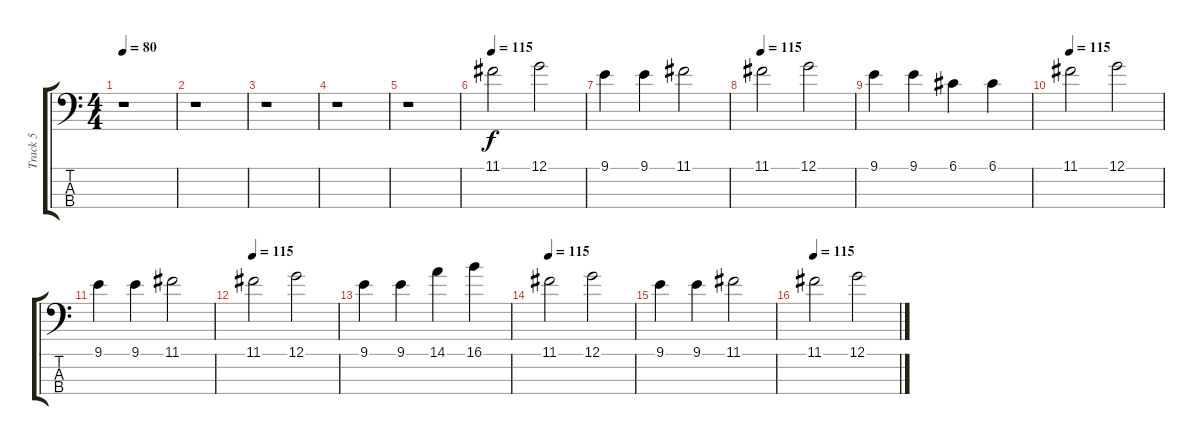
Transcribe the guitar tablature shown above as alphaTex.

\track ("Track 5" "Track 5") {instrument electricbassfinger}
\staff {score tabs}
\tuning (G2 D2 A1 E1) {hide}
\ts (4 4)
\tempo 80
\clef f4
\ks c
r.1{dy f instrument electricbassfinger} |
r.1 |
r.1 |
r.1 |
r.1 |
\tempo 115
11.1.2 12.1.2 |
9.1.4 9.1.4 11.1.2 |
\tempo 115
11.1.2 12.1.2 |
9.1.4 9.1.4 6.1.4 6.1.4 |
\tempo 115
11.1.2 12.1.2 |
9.1.4 9.1.4 11.1.2 |
\tempo 115
11.1.2 12.1.2 |
9.1.4 9.1.4 14.1.4 16.1.4 |
\tempo 115
11.1.2 12.1.2 |
9.1.4 9.1.4 11.1.2 |
\tempo 115
11.1.2 12.1.2
